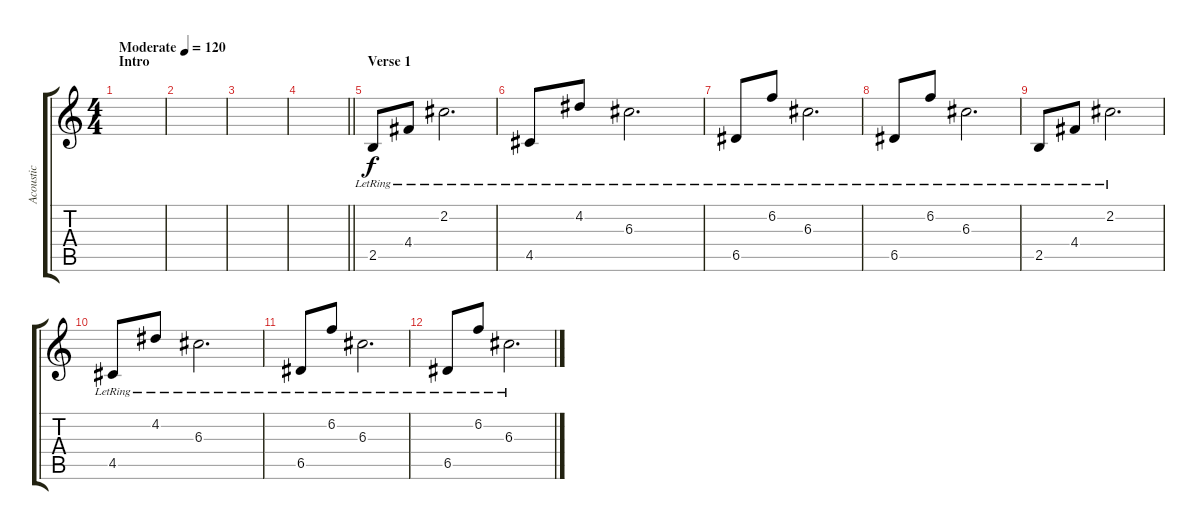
\track ("Acoustic" "Acoustic") {instrument acousticguitarsteel}
\staff {score tabs}
\tuning (E4 B3 G3 D3 A2 D2) {hide}
\ts (4 4)
\section ("" "Intro")
\tempo (120 "Moderate")
\clef g2
\ks c
|
|
|
\barLineRight lightlight
|
\section ("" "Verse 1")
2.5{lr}.8 4.4{lr}.8 2.2{lr}.2{d} |
4.5{lr}.8 4.2{lr}.8 6.3{lr}.2{d} |
6.5{lr}.8 6.2{lr}.8 6.3{lr}.2{d} |
6.5{lr}.8 6.2{lr}.8 6.3{lr}.2{d} |
2.5{lr}.8 4.4{lr}.8 2.2{lr}.2{d} |
4.5{lr}.8 4.2{lr}.8 6.3{lr}.2{d} |
6.5{lr}.8 6.2{lr}.8 6.3{lr}.2{d} |
6.5{lr}.8 6.2{lr}.8 6.3{lr}.2{d}
